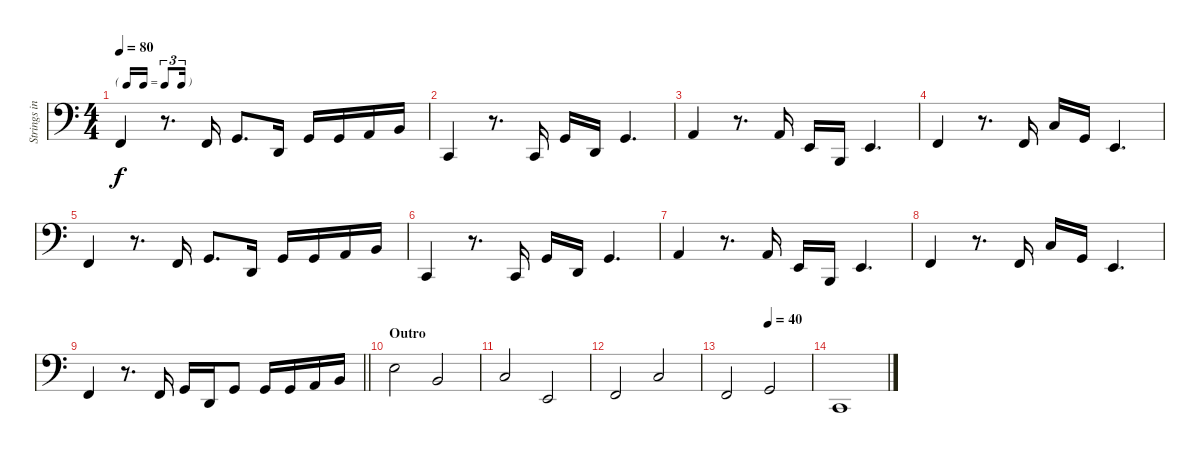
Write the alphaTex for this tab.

\track ("Strings in F" "Strings in") {instrument stringensemble1}
\staff {score}
\tuning (G2 D2 A1 E1) {hide}
\ts (4 4)
\tf triplet16th
\tempo 80
\clef f4
\ks c
3.2.4{dy f} r.8{d} 3.2.16 0.1.8{d} 0.2.16 0.1.16 0.1.16 2.1.16 4.1.16 |
3.3.4 r.8{d} 3.3.16 0.1.16 0.2.16 0.1.4{d} |
2.1.4 r.8{d} 2.1.16 2.2.16 2.3.16 2.2.4{d} |
3.2.4 r.8{d} 3.2.16 5.1.16 0.1.16 2.2.4{d} |
3.2.4 r.8{d} 3.2.16 0.1.8{d} 0.2.16 0.1.16 0.1.16 2.1.16 4.1.16 |
3.3.4 r.8{d} 3.3.16 0.1.16 0.2.16 0.1.4{d} |
2.1.4 r.8{d} 2.1.16 2.2.16 2.3.16 2.2.4{d} |
3.2.4 r.8{d} 3.2.16 5.1.16 0.1.16 2.2.4{d} |
\barLineRight lightlight
3.2.4 r.8{d} 3.2.16 0.1.16 0.2.16 0.1.8 0.1.16 0.1.16 2.1.16 4.1.16 |
\section ("" "Outro")
9.1.2 9.2.2 |
10.2.2 7.3.2 |
8.3.2 5.1.2 |
\tempo (40 0.5)
3.2.2 0.1.2 |
3.3.1
